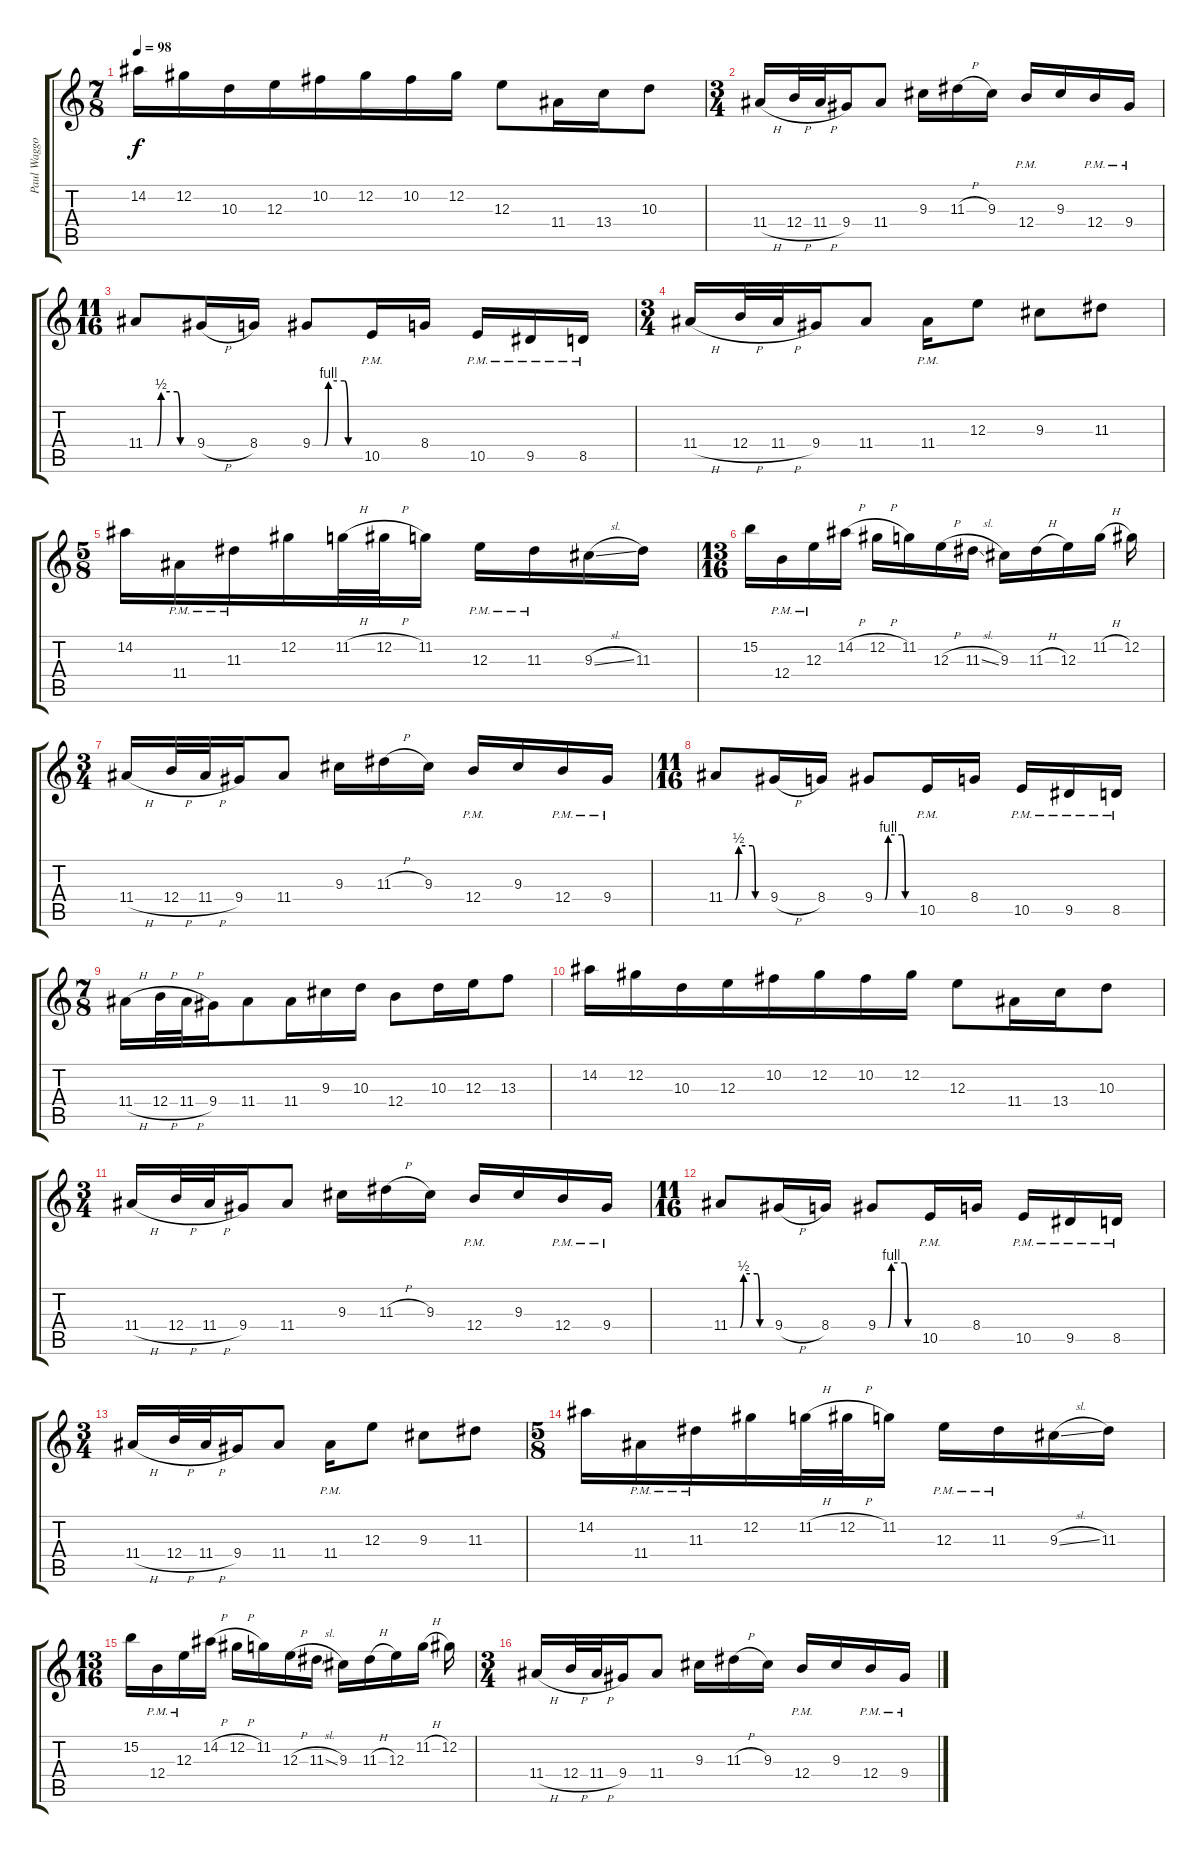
\track ("Paul Waggoner - Lead" "Paul Waggo") {instrument distortionguitar}
\staff {score tabs}
\tuning (Db4 Ab3 E3 B2 Gb2 Db2) {hide}
\ts (7 8)
\tempo 98
\clef g2
\ks c
14.2.16{dy f instrument distortionguitar} 12.2.16 10.3.16 12.3.16 10.2.16 12.2.16 10.2.16 12.2.16 12.3.8 11.4.16 13.4.16 10.3.8 |
\ts (3 4)
11.4{h}.16 12.4{h}.32 11.4{h}.32 9.4.16 11.4.8 9.3.16 11.3{h}.16 9.3.16 12.4{pm}.16 9.3.16 12.4{pm}.16 9.4{pm}.16 |
\ts (11 16)
11.4{be (custom 0 0 15 0 20 2 40 2 44 0 60 0)}.8 9.4{h}.16 8.4.16 9.4{be (custom 0 0 15 0 20 4 40 4 45 0 60 0)}.8 10.5{pm}.16 8.4.16 10.5{pm}.16 9.5{pm}.16 8.5{pm}.16 |
\ts (3 4)
11.4{h}.16 12.4{h}.32 11.4{h}.32 9.4.16 11.4.8 11.4{pm}.16 12.3.8 9.3.8 11.3.8 |
\ts (5 8)
14.2.16 11.4{pm}.16 11.3{pm}.16 12.2.16 11.2{h}.32 12.2{h}.32 11.2.16 12.3{pm}.16 11.3{pm}.16 9.3{sl}.16 11.3.16 |
\ts (13 16)
15.2.16 12.4{pm}.16 12.3{pm}.16 14.2{h}.16 12.2{h}.16 11.2.16 12.3{h}.16 11.3{sl}.16 9.3.16 11.3{h}.16 12.3.16 11.2{h}.16 12.2.16 |
\ts (3 4)
11.4{h}.16 12.4{h}.32 11.4{h}.32 9.4.16 11.4.8 9.3.16 11.3{h}.16 9.3.16 12.4{pm}.16 9.3.16 12.4{pm}.16 9.4{pm}.16 |
\ts (11 16)
11.4{be (custom 0 0 15 0 20 2 40 2 44 0 60 0)}.8 9.4{h}.16 8.4.16 9.4{be (custom 0 0 15 0 20 4 40 4 45 0 60 0)}.8 10.5{pm}.16 8.4.16 10.5{pm}.16 9.5{pm}.16 8.5{pm}.16 |
\ts (7 8)
11.4{h}.16 12.4{h}.32 11.4{h}.32 9.4.16 11.4.8 11.4.16 9.3.16 10.3.16 12.4.8 10.3.16 12.3.16 13.3.8 |
14.2.16 12.2.16 10.3.16 12.3.16 10.2.16 12.2.16 10.2.16 12.2.16 12.3.8 11.4.16 13.4.16 10.3.8 |
\ts (3 4)
11.4{h}.16 12.4{h}.32 11.4{h}.32 9.4.16 11.4.8 9.3.16 11.3{h}.16 9.3.16 12.4{pm}.16 9.3.16 12.4{pm}.16 9.4{pm}.16 |
\ts (11 16)
11.4{be (custom 0 0 15 0 20 2 40 2 44 0 60 0)}.8 9.4{h}.16 8.4.16 9.4{be (custom 0 0 15 0 20 4 40 4 45 0 60 0)}.8 10.5{pm}.16 8.4.16 10.5{pm}.16 9.5{pm}.16 8.5{pm}.16 |
\ts (3 4)
11.4{h}.16 12.4{h}.32 11.4{h}.32 9.4.16 11.4.8 11.4{pm}.16 12.3.8 9.3.8 11.3.8 |
\ts (5 8)
14.2.16 11.4{pm}.16 11.3{pm}.16 12.2.16 11.2{h}.32 12.2{h}.32 11.2.16 12.3{pm}.16 11.3{pm}.16 9.3{sl}.16 11.3.16 |
\ts (13 16)
15.2.16 12.4{pm}.16 12.3{pm}.16 14.2{h}.16 12.2{h}.16 11.2.16 12.3{h}.16 11.3{sl}.16 9.3.16 11.3{h}.16 12.3.16 11.2{h}.16 12.2.16 |
\ts (3 4)
11.4{h}.16 12.4{h}.32 11.4{h}.32 9.4.16 11.4.8 9.3.16 11.3{h}.16 9.3.16 12.4{pm}.16 9.3.16 12.4{pm}.16 9.4{pm}.16
